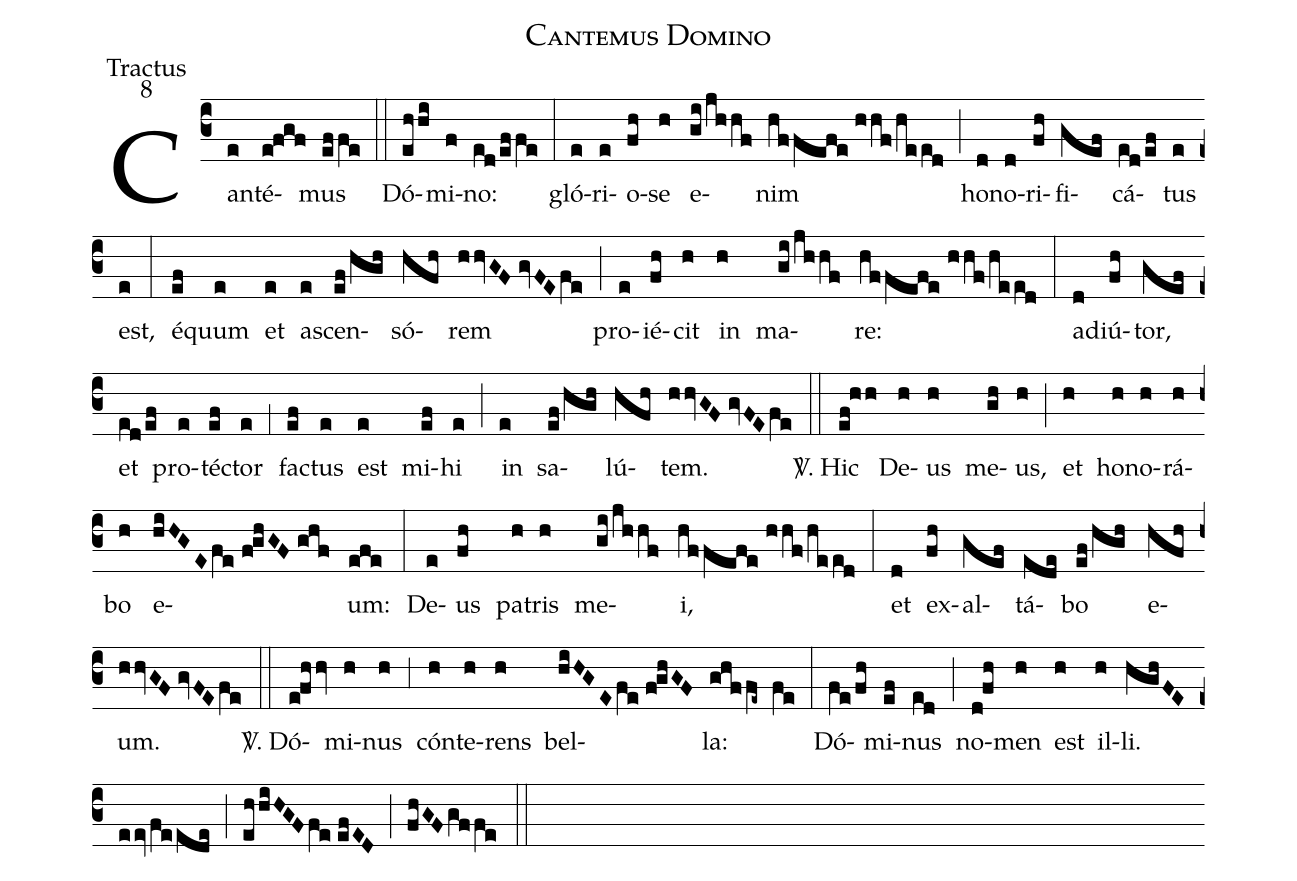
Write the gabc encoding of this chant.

name:Cantemus Domino;
office-part:Tractus;
mode:8;
%%
(c3) Can(e)té(e!fgf)mus(effe) (::)
Dó(ehhi)mi(f)no:(ed/effe) (:)
gló(e)ri(e)o(fh)se(h) e(gi/jhhf)nim(hffefe//hhf/heed) (;) ho(d)no(d)ri(fh)fi(gef)cá(ed/ef)tus(e) est,(e) (:)
é(ef)quum(e) et(e) a(e)scen(ef/hgh)só(hfh)rem(hhvGF//gvFE/fe) (;) pro(e)ié(fh)cit(h) in(h) ma(gi/jhhf)re:(hffefe//hhf/heed) (:)
ad(d)iú(fh)tor,(gef) et(ed/ef) pro(e)té(ef)ctor(e) (,1) fa(ef)ctus(e) est(e) mi(ef)hi(e) (;) in(e) sa(ef/hgh)lú(hfh)tem.(hhvGF//gvFE/fe) (::)

<sp>V/</sp>. Hic(ef!hh) De(h)us(h) me(gh)us,(h) (;) et(h) ho(h)no(h)rá(h)bo(h) e(hiHGE/fe//f!ghGF//ghf)um:(efe) (:)
De(e)us(fh) pa(h)tris(h) me(gi/jhhf)i,(hffefe//hhf/heed) (:)
et(d) ex(fh)al(gef)tá(ede)bo(ef/hgh) e(hfh)um.(hhvGF//gvFE/fe) (::)

<sp>V/</sp>. Dó(e!fhhv)mi(h)nus(h) (,3) cón(h)te(h)rens(h) bel(hiHGE/fe//f!ghGF)la:(ghffe~ fe) (:)
Dó(fe/fh)mi(ef)nus(ed) (;) no(d!fh)men(h) est(h) il(h)li.(hghFE//eev/feede) (;) (ehhiHGF/fe//efED) (;) (fhGF/gffe) (::)
